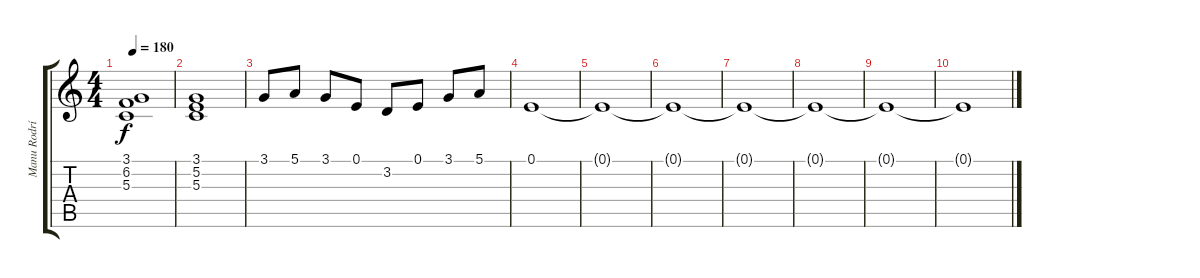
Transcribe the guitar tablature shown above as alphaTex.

\track ("Manu Rodríguez" "Manu Rodrí") {instrument stringensemble1}
\staff {score tabs}
\tuning (E4 B3 G3 D3 A2 E2) {hide}
\ts (4 4)
\tempo 180
\clef g2
\ks c
(3.1{t} 6.2{t} 5.3{t}).1{dy f} |
(3.1 5.2 5.3).1 |
3.1.8 5.1.8 3.1.8 0.1.8 3.2.8 0.1.8 3.1.8 5.1.8 |
0.1.1{volume 11} |
0.1{t}.1 |
0.1{t}.1 |
0.1{t}.1 |
0.1{t}.1 |
0.1{t}.1 |
0.1{t}.1
